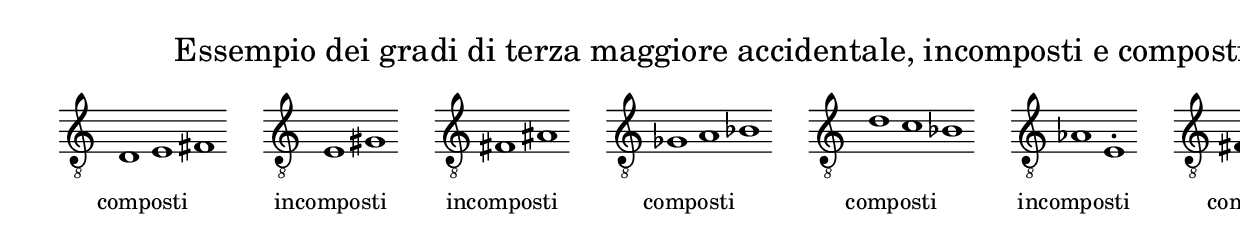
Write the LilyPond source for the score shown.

\version "2.22.2"

% Auto generated file

\header {
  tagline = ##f
}

dot = {
   \once \override Script.add-stem-support = ##f
   \once \override Script.toward-stem-shift = 0
   \once \override Script.skyline-horizontal-padding = 0
   \once \override Script.direction = 1
   \once \override Script.font-size = 1
}

\markup {
  \center-column {
    \line {
      \center-align
      \fontsize#3 { \concat { \normal-text "Essempio dei gradi di terza maggiore accidentale, incomposti e composti"} }
    }
    \null
    \line {
      \center-column {

        \line {
          \score {
            <<
              \new Staff \with { instrumentName = ""} {
                \override Staff.TimeSignature.stencil = ##f
                \override Staff.NoteHead.style = #'baroque
                \accidentalStyle Score.forget
                \override Rest.style = #'default
                \override NoteHead.style = #'default
                \cadenzaOn
                \clef "treble_8"
                \key c #`((0 . ,NATURAL) (1 . ,NATURAL) (2 . ,NATURAL)
                          (3 . ,NATURAL) (4 . ,NATURAL) (5 . ,NATURAL)
                          (6 . ,NATURAL))  d1   e1   fis1  
                \cadenzaOff
              }
            >>
            \layout {
              \context {
                \Score
                \override SpacingSpanner.common-shortest-duration = #(ly:make-moment 1)
              }
            }
          }
        }
        \null
        \line {
          \left-align {  \normal-text "composti" }
        }

      }
      \hspace #3 
      \center-column {

        \line {
          \score {
            <<
              \new Staff \with { instrumentName = ""} {
                \override Staff.TimeSignature.stencil = ##f
                \override Staff.NoteHead.style = #'baroque
                \accidentalStyle Score.forget
                \override Rest.style = #'default
                \override NoteHead.style = #'default
                \cadenzaOn
                \clef "treble_8"
                \key c #`((0 . ,NATURAL) (1 . ,NATURAL) (2 . ,NATURAL)
                          (3 . ,NATURAL) (4 . ,NATURAL) (5 . ,NATURAL)
                          (6 . ,NATURAL))  e1   gis1  
                \cadenzaOff
              }
            >>
            \layout {
              \context {
                \Score
                \override SpacingSpanner.common-shortest-duration = #(ly:make-moment 1)
              }
            }
          }
        }
        \null
        \line {
          \left-align {  \normal-text "incomposti" }
        }

      }
      \hspace #3 
      \center-column {

        \line {
          \score {
            <<
              \new Staff \with { instrumentName = ""} {
                \override Staff.TimeSignature.stencil = ##f
                \override Staff.NoteHead.style = #'baroque
                \accidentalStyle Score.forget
                \override Rest.style = #'default
                \override NoteHead.style = #'default
                \cadenzaOn
                \clef "treble_8"
                \key c #`((0 . ,NATURAL) (1 . ,NATURAL) (2 . ,NATURAL)
                          (3 . ,NATURAL) (4 . ,NATURAL) (5 . ,NATURAL)
                          (6 . ,NATURAL))  fis1   ais1  
                \cadenzaOff
              }
            >>
            \layout {
              \context {
                \Score
                \override SpacingSpanner.common-shortest-duration = #(ly:make-moment 1)
              }
            }
          }
        }
        \null
        \line {
          \left-align {  \normal-text "incomposti" }
        }

      }
      \hspace #3 
      \center-column {

        \line {
          \score {
            <<
              \new Staff \with { instrumentName = ""} {
                \override Staff.TimeSignature.stencil = ##f
                \override Staff.NoteHead.style = #'baroque
                \accidentalStyle Score.forget
                \override Rest.style = #'default
                \override NoteHead.style = #'default
                \cadenzaOn
                \clef "treble_8"
                \key c #`((0 . ,NATURAL) (1 . ,NATURAL) (2 . ,NATURAL)
                          (3 . ,NATURAL) (4 . ,NATURAL) (5 . ,NATURAL)
                          (6 . ,NATURAL))  ges1   a1   bes1  
                \cadenzaOff
              }
            >>
            \layout {
              \context {
                \Score
                \override SpacingSpanner.common-shortest-duration = #(ly:make-moment 1)
              }
            }
          }
        }
        \null
        \line {
          \left-align {  \normal-text "composti" }
        }

      }
      \hspace #3 
      \center-column {

        \line {
          \score {
            <<
              \new Staff \with { instrumentName = ""} {
                \override Staff.TimeSignature.stencil = ##f
                \override Staff.NoteHead.style = #'baroque
                \accidentalStyle Score.forget
                \override Rest.style = #'default
                \override NoteHead.style = #'default
                \cadenzaOn
                \clef "treble_8"
                \key c #`((0 . ,NATURAL) (1 . ,NATURAL) (2 . ,NATURAL)
                          (3 . ,NATURAL) (4 . ,NATURAL) (5 . ,NATURAL)
                          (6 . ,NATURAL))  d'1   c'1   bes1  
                \cadenzaOff
              }
            >>
            \layout {
              \context {
                \Score
                \override SpacingSpanner.common-shortest-duration = #(ly:make-moment 1)
              }
            }
          }
        }
        \null
        \line {
          \left-align {  \normal-text "composti" }
        }

      }
      \hspace #3 
      \center-column {

        \line {
          \score {
            <<
              \new Staff \with { instrumentName = ""} {
                \override Staff.TimeSignature.stencil = ##f
                \override Staff.NoteHead.style = #'baroque
                \accidentalStyle Score.forget
                \override Rest.style = #'default
                \override NoteHead.style = #'default
                \cadenzaOn
                \clef "treble_8"
                \key c #`((0 . ,NATURAL) (1 . ,NATURAL) (2 . ,NATURAL)
                          (3 . ,NATURAL) (4 . ,NATURAL) (5 . ,NATURAL)
                          (6 . ,NATURAL))  as1   \dot e1-.  
                \cadenzaOff
              }
            >>
            \layout {
              \context {
                \Score
                \override SpacingSpanner.common-shortest-duration = #(ly:make-moment 1)
              }
            }
          }
        }
        \null
        \line {
          \left-align {  \normal-text "incomposti" }
        }

      }
      \hspace #3 
      \center-column {

        \line {
          \score {
            <<
              \new Staff \with { instrumentName = ""} {
                \override Staff.TimeSignature.stencil = ##f
                \override Staff.NoteHead.style = #'baroque
                \accidentalStyle Score.forget
                \override Rest.style = #'default
                \override NoteHead.style = #'default
                \cadenzaOn
                \clef "treble_8"
                \key c #`((0 . ,NATURAL) (1 . ,NATURAL) (2 . ,NATURAL)
                          (3 . ,NATURAL) (4 . ,NATURAL) (5 . ,NATURAL)
                          (6 . ,NATURAL))  fis1   e1   d1  
                \cadenzaOff
              }
            >>
            \layout {
              \context {
                \Score
                \override SpacingSpanner.common-shortest-duration = #(ly:make-moment 1)
              }
            }
          }
        }
        \null
        \line {
          \left-align {  \normal-text "composti" }
        }

      }
      \hspace #3 

    }
  }
}